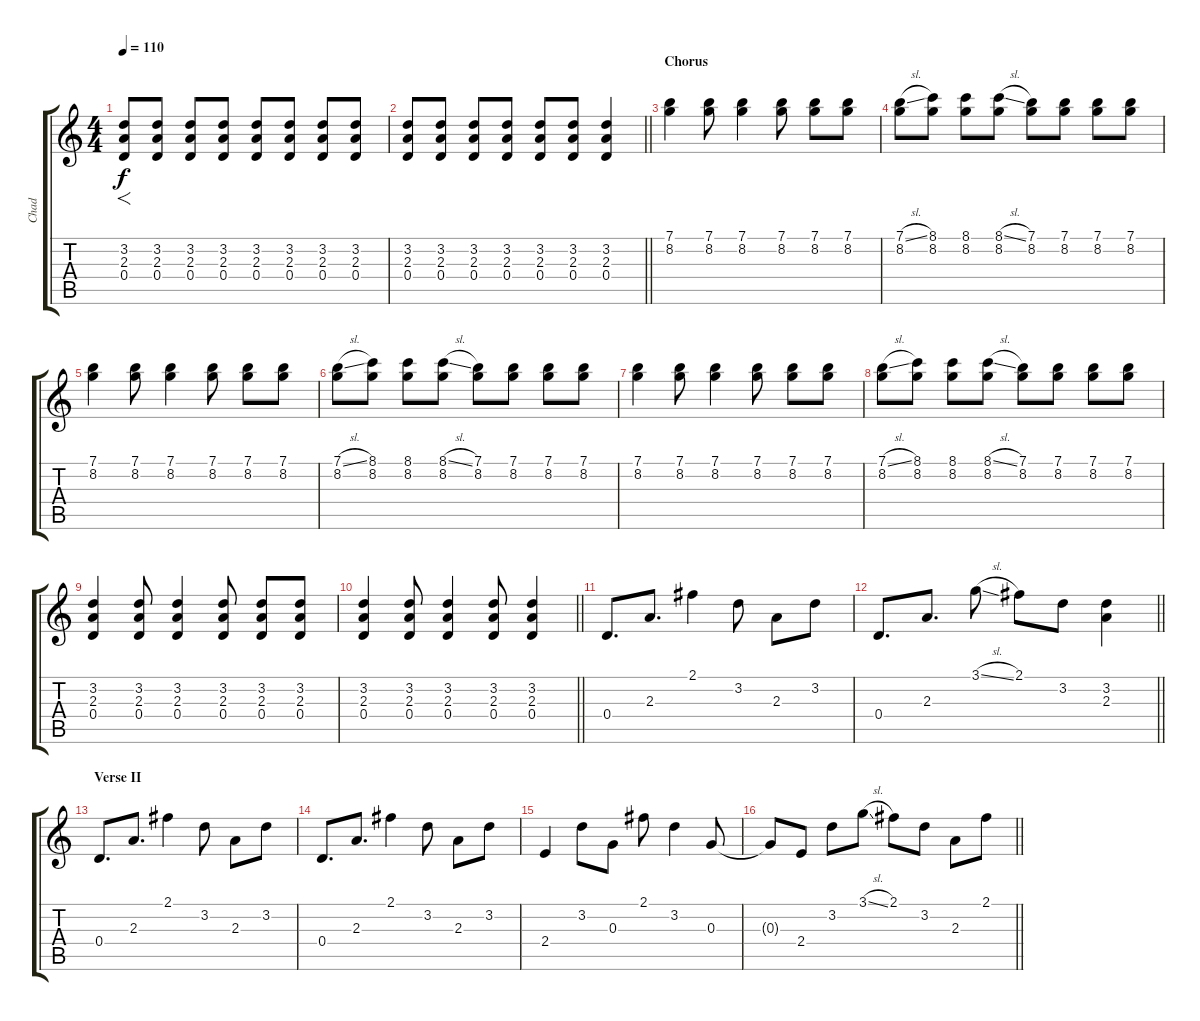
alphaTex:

\track ("Chad" "Chad") {instrument electricguitarmuted}
\staff {score tabs}
\tuning (E4 B3 G3 D3 A2 E2) {hide}
\ts (4 4)
\tempo 110
\clef g2
\ks c
(3.2 2.3 0.4).8{f dy f} (3.2 2.3 0.4).8 (3.2 2.3 0.4).8 (3.2 2.3 0.4).8 (3.2 2.3 0.4).8 (3.2 2.3 0.4).8 (3.2 2.3 0.4).8 (3.2 2.3 0.4).8 |
\barLineRight lightlight
(3.2 2.3 0.4).8 (3.2 2.3 0.4).8 (3.2 2.3 0.4).8 (3.2 2.3 0.4).8 (3.2 2.3 0.4).8 (3.2 2.3 0.4).8 (3.2 2.3 0.4).4 |
\section ("" "Chorus")
(7.1 8.2).4 (7.1 8.2).8 (7.1 8.2).4 (7.1 8.2).8 (7.1 8.2).8 (7.1 8.2).8 |
(7.1{sl} 8.2).8 (8.1 8.2).8 (8.1 8.2).8 (8.1{sl} 8.2).8 (7.1 8.2).8 (7.1 8.2).8 (7.1 8.2).8 (7.1 8.2).8 |
(7.1 8.2).4 (7.1 8.2).8 (7.1 8.2).4 (7.1 8.2).8 (7.1 8.2).8 (7.1 8.2).8 |
(7.1{sl} 8.2).8 (8.1 8.2).8 (8.1 8.2).8 (8.1{sl} 8.2).8 (7.1 8.2).8 (7.1 8.2).8 (7.1 8.2).8 (7.1 8.2).8 |
(7.1 8.2).4 (7.1 8.2).8 (7.1 8.2).4 (7.1 8.2).8 (7.1 8.2).8 (7.1 8.2).8 |
(7.1{sl} 8.2).8 (8.1 8.2).8 (8.1 8.2).8 (8.1{sl} 8.2).8 (7.1 8.2).8 (7.1 8.2).8 (7.1 8.2).8 (7.1 8.2).8 |
(3.2 2.3 0.4).4 (3.2 2.3 0.4).8 (3.2 2.3 0.4).4 (3.2 2.3 0.4).8 (3.2 2.3 0.4).8 (3.2 2.3 0.4).8 |
\barLineRight lightlight
(3.2 2.3 0.4).4 (3.2 2.3 0.4).8 (3.2 2.3 0.4).4 (3.2 2.3 0.4).8 (3.2 2.3 0.4).4 |
\section ("" "")
0.4.8{d} 2.3.8{d} 2.1.4 3.2.8 2.3.8 3.2.8 |
\barLineRight lightlight
0.4.8{d} 2.3.8{d} 3.1{sl}.8 2.1.8 3.2.8 (3.2 2.3).4 |
\section ("" "Verse II")
0.4.8{d} 2.3.8{d} 2.1.4 3.2.8 2.3.8 3.2.8 |
0.4.8{d} 2.3.8{d} 2.1.4 3.2.8 2.3.8 3.2.8 |
2.4.4 3.2.8 0.3.8 2.1.8 3.2.4 0.3.8 |
\barLineRight lightlight
0.3{t}.8 2.4.8 3.2.8 3.1{sl}.8 2.1.8 3.2.8 2.3.8 2.1.8
